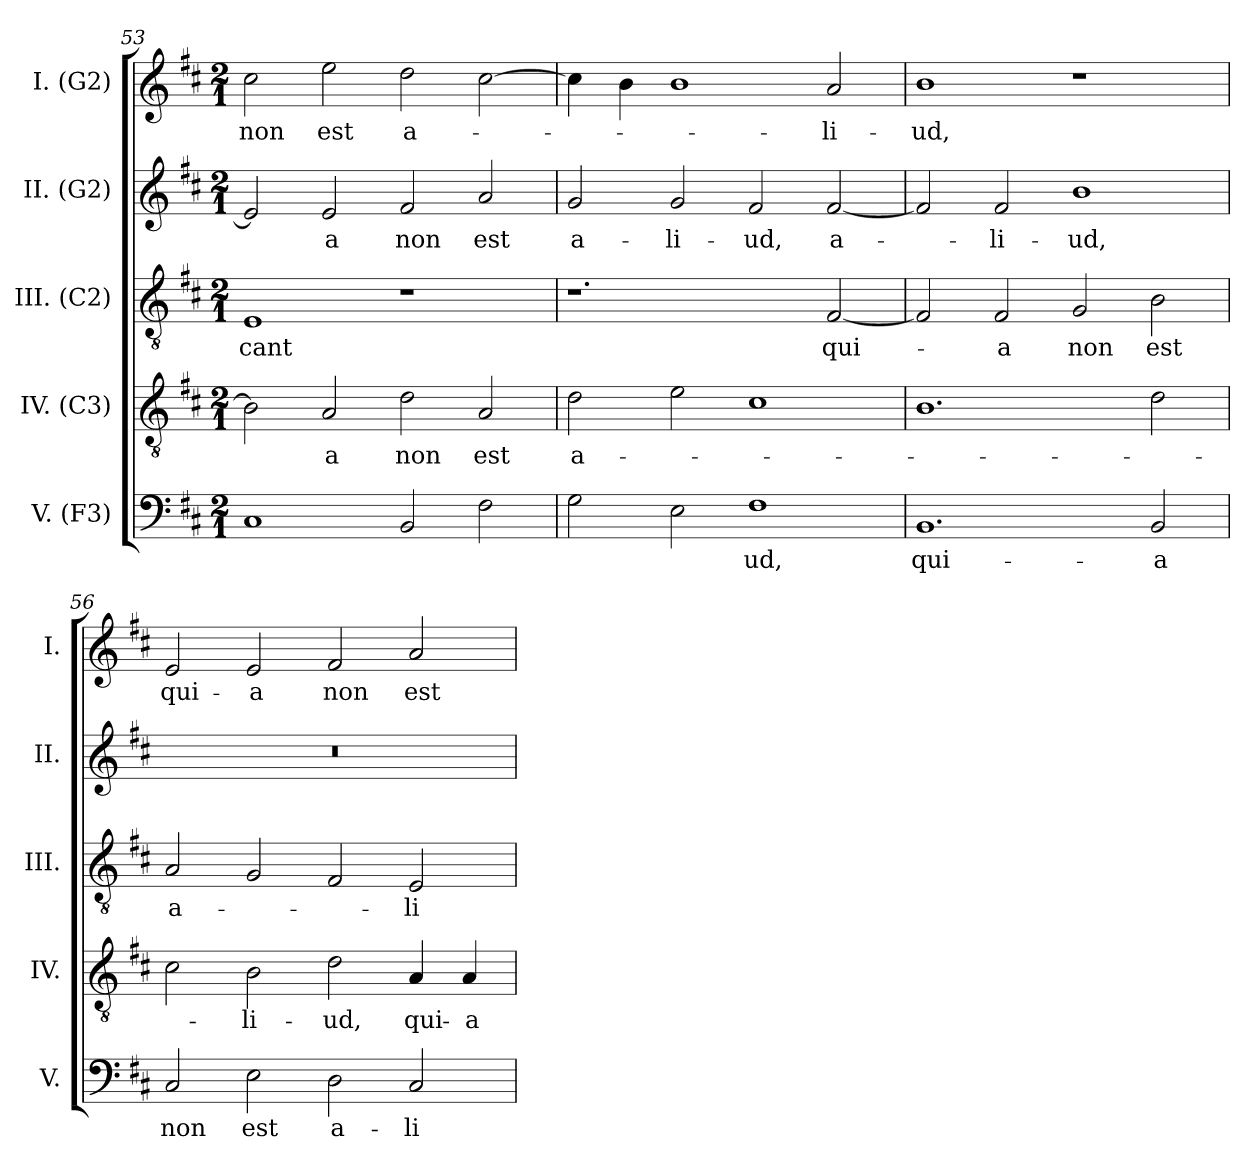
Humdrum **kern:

**kern	**text	**kern	**text	**kern	**text	**kern	**text	**kern	**text
*part5	*part5	*part4	*part4	*part3	*part3	*part2	*part2	*part1	*part1
*staff5	*staff5	*staff4	*staff4	*staff3	*staff3	*staff2	*staff2	*staff1	*staff1
*I"V. (F3)	*	*I"IV. (C3)	*	*I"III. (C2)	*	*I"II. (G2)	*	*I"I. (G2)	*
*I'V.	*	*I'IV.	*	*I'III.	*	*I'II.	*	*I'I.	*
*clefF4	*	*clefGv2	*	*clefGv2	*	*clefG2	*	*clefG2	*
*	*	*	*	*ITrd7c12	*	*ITrd7c12	*	*	*
*k[f#c#]	*	*k[f#c#]	*	*k[f#c#]	*	*k[f#c#]	*	*k[f#c#]	*
*D:	*	*D:	*	*D:	*	*D:	*	*D:	*
*M2/1	*	*M2/1	*	*M2/1	*	*M2/1	*	*M2/1	*
=53	=53	=53	=53	=53	=53	=53	=53	=53	=53
!	!	!	!	!	!LO:LY:b:color=#000000	!	!	!	!
!	!	!	!	!	!	!	!	!	!LO:LY:b:color=#000000
1C#i	.	2Bi\]	.	1EEi	-cant	2Ei/]	.	2cc#i\	non
!	!	!	!LO:LY:b:color=#000000	!	!	!	!	!	!
!	!	!	!	!	!	!	!LO:LY:b:color=#000000	!	!
!	!	!	!	!	!	!	!	!	!LO:LY:b:color=#000000
.	.	2Ai/	-a	.	.	2Ei/	-a	2eei\	est
!	!	!	!LO:LY:b:color=#000000	!	!	!	!	!	!
!	!	!	!	!	!	!	!LO:LY:b:color=#000000	!	!
!	!	!	!	!	!	!	!	!	!LO:LY:b:color=#000000
2BBi/	.	2di\	non	1r	.	2F#i/	non	2ddi\	a-
!	!	!	!LO:LY:b:color=#000000	!	!	!	!	!	!
!	!	!	!	!	!	!	!LO:LY:b:color=#000000	!	!
2F#i\	.	2Ai/	est	.	.	2Ai/	est	[2cc#i\	.
=54	=54	=54	=54	=54	=54	=54	=54	=54	=54
!	!	!	!LO:LY:b:color=#000000	!	!	!	!	!	!
!	!	!	!	!	!	!	!LO:LY:b:color=#000000	!	!
2Gi\	.	2di\	a-	1.r	.	2Gi/	a-	4cc#i\]	.
.	.	.	.	.	.	.	.	4bi\	.
!	!	!	!	!	!	!	!LO:LY:b:color=#000000	!	!
2Ei\	.	2ei\	.	.	.	2Gi/	-li-	1bi	.
!	!LO:LY:b:color=#000000	!	!	!	!	!	!	!	!
!	!	!	!	!	!	!	!LO:LY:b:color=#000000	!	!
1F#i	-ud,	1c#i	.	.	.	2F#i/	-ud,	.	.
!	!	!	!	!	!LO:LY:b:color=#000000	!	!	!	!
!	!	!	!	!	!	!	!LO:LY:b:color=#000000	!	!
!	!	!	!	!	!	!	!	!	!LO:LY:b:color=#000000
.	.	.	.	[2FF#i/	qui-	[2F#i/	a-	2ai/	-li-
!!LO:LB:g=z
=55	=55	=55	=55	=55	=55	=55	=55	=55	=55
!	!LO:LY:b:color=#000000	!	!	!	!	!	!	!	!
!	!	!	!	!	!	!	!	!	!LO:LY:b:color=#000000
1.BBi	qui-	1.Bi	.	2FF#i/]	.	2F#i/]	.	1bi	-ud,
!	!	!	!	!	!LO:LY:b:color=#000000	!	!	!	!
!	!	!	!	!	!	!	!LO:LY:b:color=#000000	!	!
.	.	.	.	2FF#i/	-a	2F#i/	-li-	.	.
!	!	!	!	!	!LO:LY:b:color=#000000	!	!	!	!
!	!	!	!	!	!	!	!LO:LY:b:color=#000000	!	!
.	.	.	.	2GGi/	non	1Bi	-ud,	1r	.
!	!LO:LY:b:color=#000000	!	!	!	!	!	!	!	!
!	!	!	!	!	!LO:LY:b:color=#000000	!	!	!	!
2BBi/	-a	2di\	.	2BBi\	est	.	.	.	.
=56	=56	=56	=56	=56	=56	=56	=56	=56	=56
!	!LO:LY:b:color=#000000	!	!	!	!	!	!	!	!
!	!	!	!	!	!LO:LY:b:color=#000000	!LO:N:vis=1	!	!	!
!	!	!	!	!	!	!	!	!	!LO:LY:b:color=#000000
2C#i/	non	2c#i\	.	2AAi/	a-	0r	.	2ei/	qui-
!	!LO:LY:b:color=#000000	!	!	!	!	!	!	!	!
!	!	!	!LO:LY:b:color=#000000	!	!	!	!	!	!
!	!	!	!	!	!	!	!	!	!LO:LY:b:color=#000000
2Ei\	est	2Bi\	-li-	2GGi/	.	.	.	2ei/	-a
!	!LO:LY:b:color=#000000	!	!	!	!	!	!	!	!
!	!	!	!LO:LY:b:color=#000000	!	!	!	!	!	!
!	!	!	!	!	!	!	!	!	!LO:LY:b:color=#000000
2Di\	a-	2di\	-ud,	2FF#i/	.	.	.	2f#i/	non
!	!LO:LY:b:color=#000000	!	!	!	!	!	!	!	!
!	!	!	!LO:LY:b:color=#000000	!	!	!	!	!	!
!	!	!	!	!	!LO:LY:b:color=#000000	!	!	!	!
!	!	!	!	!	!	!	!	!	!LO:LY:b:color=#000000
2C#i/	-li-	4Ai/	qui-	2EEi/	-li-	.	.	2ai/	est
!	!	!	!LO:LY:b:color=#000000	!	!	!	!	!	!
.	.	4Ai/	-a	.	.	.	.	.	.
=	=	=	=	=	=	=	=	=	=
*-	*-	*-	*-	*-	*-	*-	*-	*-	*-
